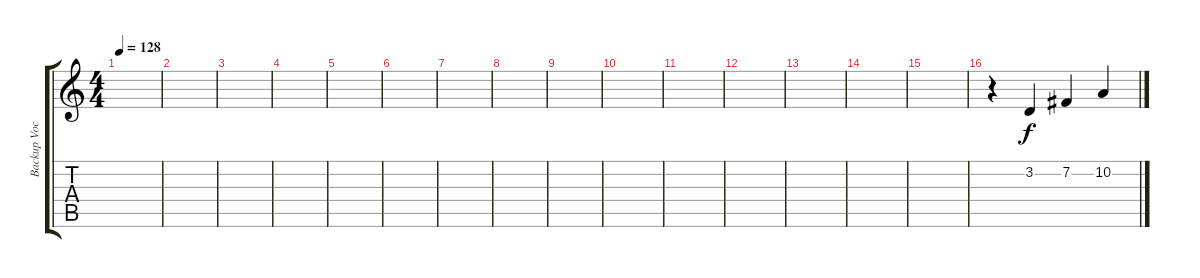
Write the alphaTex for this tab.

\track ("Backup Vocals" "Backup Voc") {instrument lead2sawtooth}
\staff {score tabs}
\tuning (E4 B3 G3 D3 A2 E2) {hide}
\ts (4 4)
\tempo 128
\clef g2
\ks c
|
|
|
|
|
|
|
|
|
|
|
|
|
|
|
r.4 3.2.4 7.2.4 10.2.4
